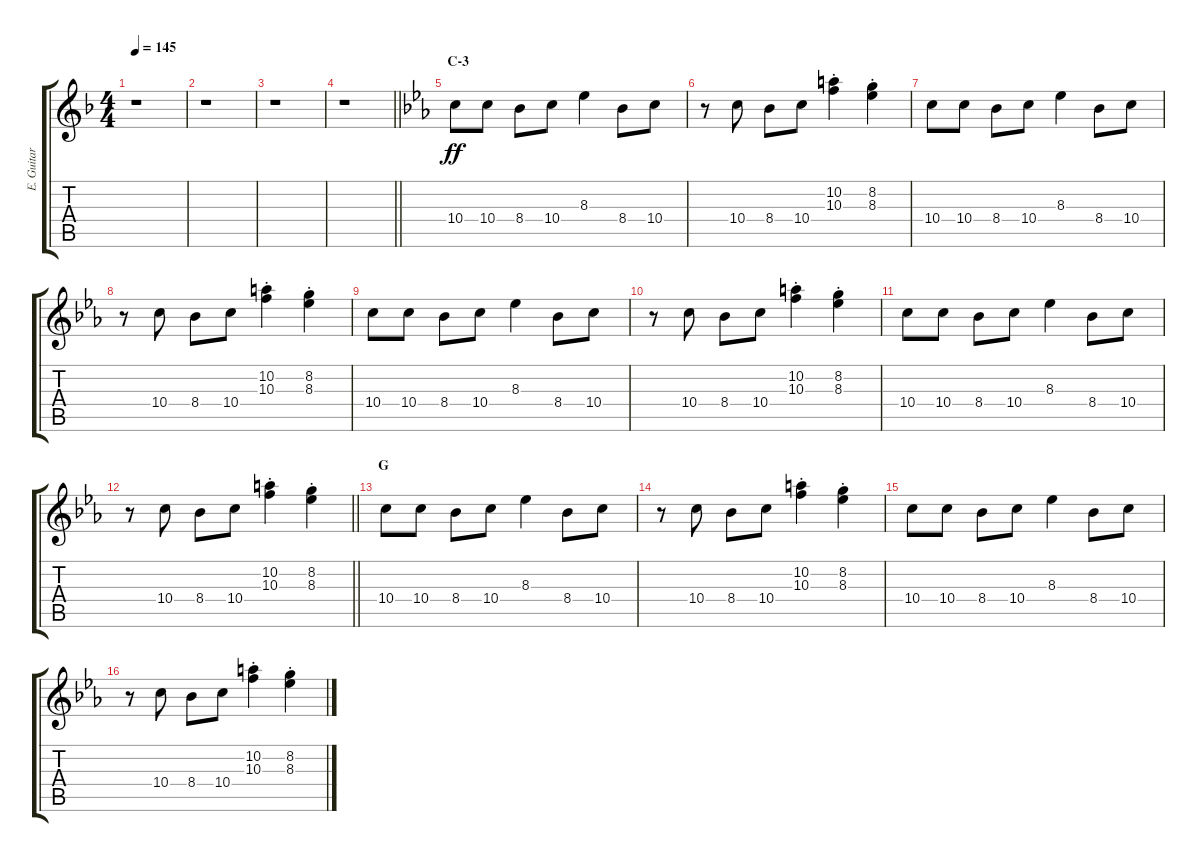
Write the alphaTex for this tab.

\track ("E. Guitar III" "E. Guitar ") {instrument overdrivenguitar}
\staff {score tabs}
\tuning (E4 B3 G3 D3 A2 D2) {hide}
\ts (4 4)
\tempo 145
\clef g2
\ks f
r.1{dy ff} |
r.1 |
r.1 |
\barLineRight lightlight
r.1 |
\section ("" "C-3")
\ks eb
10.4.8 10.4.8 8.4.8 10.4.8 8.3.4 8.4.8 10.4.8 |
r.8 10.4.8 8.4.8 10.4.8 (10.2{st} 10.3{st}).4 (8.2{st} 8.3{st}).4 |
10.4.8 10.4.8 8.4.8 10.4.8 8.3.4 8.4.8 10.4.8 |
r.8 10.4.8 8.4.8 10.4.8 (10.2{st} 10.3{st}).4 (8.2{st} 8.3{st}).4 |
10.4.8 10.4.8 8.4.8 10.4.8 8.3.4 8.4.8 10.4.8 |
r.8 10.4.8 8.4.8 10.4.8 (10.2{st} 10.3{st}).4 (8.2{st} 8.3{st}).4 |
10.4.8 10.4.8 8.4.8 10.4.8 8.3.4 8.4.8 10.4.8 |
\barLineRight lightlight
r.8 10.4.8 8.4.8 10.4.8 (10.2{st} 10.3{st}).4 (8.2{st} 8.3{st}).4 |
\section ("" "G")
10.4.8 10.4.8 8.4.8 10.4.8 8.3.4 8.4.8 10.4.8 |
r.8 10.4.8 8.4.8 10.4.8 (10.2{st} 10.3{st}).4 (8.2{st} 8.3{st}).4 |
10.4.8 10.4.8 8.4.8 10.4.8 8.3.4 8.4.8 10.4.8 |
r.8 10.4.8 8.4.8 10.4.8 (10.2{st} 10.3{st}).4 (8.2{st} 8.3{st}).4
